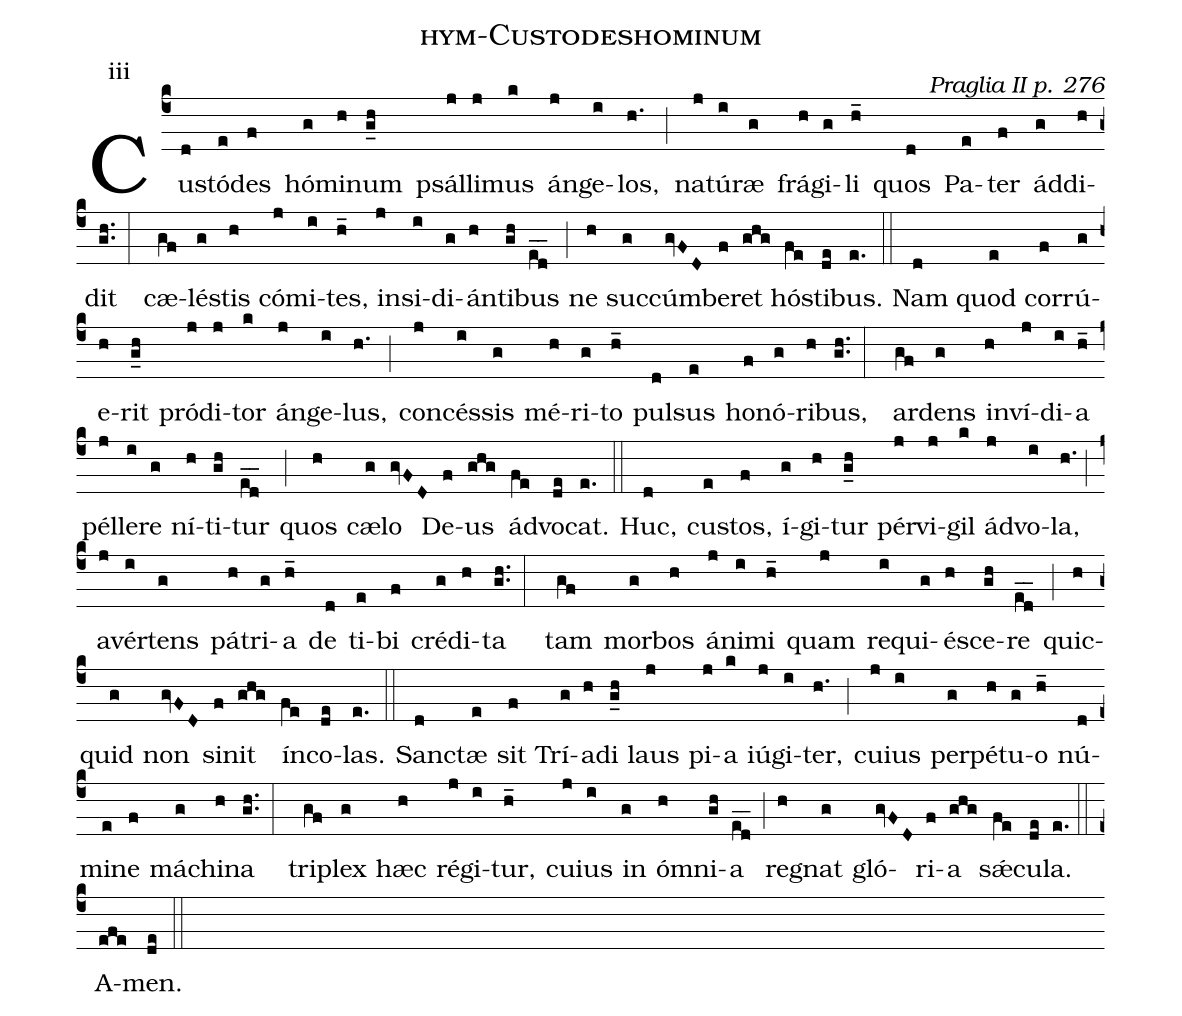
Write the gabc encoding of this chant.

name: hym-Custodeshominum;
commentary: Praglia II p. 276;
annotation: iii;
%%
(c4) Cu(d)stó(e)des(f) hó(g)mi(h)num(g_h) psál(j)li(j)mus(k) án(j)ge(i)los,(h.) (;)
na(j)tú(i)ræ(g) frá(h)gi(g)li(h_) quos(d) Pa(e)ter(f) ád(g)di(h)dit(gh..:)
cæ(gf)lé(g)stis(h) có(j)mi(i)tes,(h_) in(j)si(i)di(g)án(h)ti(gh)bus(ed__) (;)
ne(h) suc(g)cúm(gvFD)be(f)ret(ghg) hó(fe)sti(de)bus.(e.) (::)
Nam(d) quod(e) cor(f)rú(g)e(h)rit(g_h) pró(j)di(j)tor(k) án(j)ge(i)lus,(h.) (;)
con(j)cés(i)sis(g) mé(h)ri(g)to(h_) pul(d)sus(e) ho(f)nó(g)ri(h)bus,(gh..:)
ar(gf)dens(g) in(h)ví(j)di(i)a(h_) pél(j)le(i)re(g) ní(h)ti(gh)tur(ed__) (;)
quos(h) cæ(g)lo(gvFD) De(f)us(ghg) ád(fe)vo(de)cat.(e.) (::)
Huc,(d) cu(e)stos,(f) í(g)gi(h)tur(g_h) pér(j)vi(j)gil(k) ád(j)vo(i)la,(h.) (;)
a(j)vér(i)tens(g) pá(h)tri(g)a(h_) de(d) ti(e)bi(f) cré(g)di(h)ta(gh..:)
tam(gf) mor(g)bos(h) á(j)ni(i)mi(h_) quam(j) re(i)qui(g)é(h)sce(gh)re(ed__) (;)
quic(h)quid(g) non(gvFD) si(f)nit(ghg) ín(fe)co(de)las.(e.) (::)
San(d)ctæ(e) sit(f) Trí(g)a(h)di(g_h) laus(j) pi(j)a(k) iú(j)gi(i)ter,(h.) (;)
cu(j)ius(i) per(g)pé(h)tu(g)o(h_) nú(d)mi(e)ne(f) má(g)chi(h)na(gh..:)
tri(gf)plex(g) hæc(h) ré(j)gi(i)tur,(h_) cu(j)ius(i) in(g) óm(h)ni(gh)a(ed__) (;)
re(h)gnat(g) gló(gvFD)ri(f)a(ghg) sǽ(fe)cu(de)la.(e.) (::)
A(efe)men.(de::)
